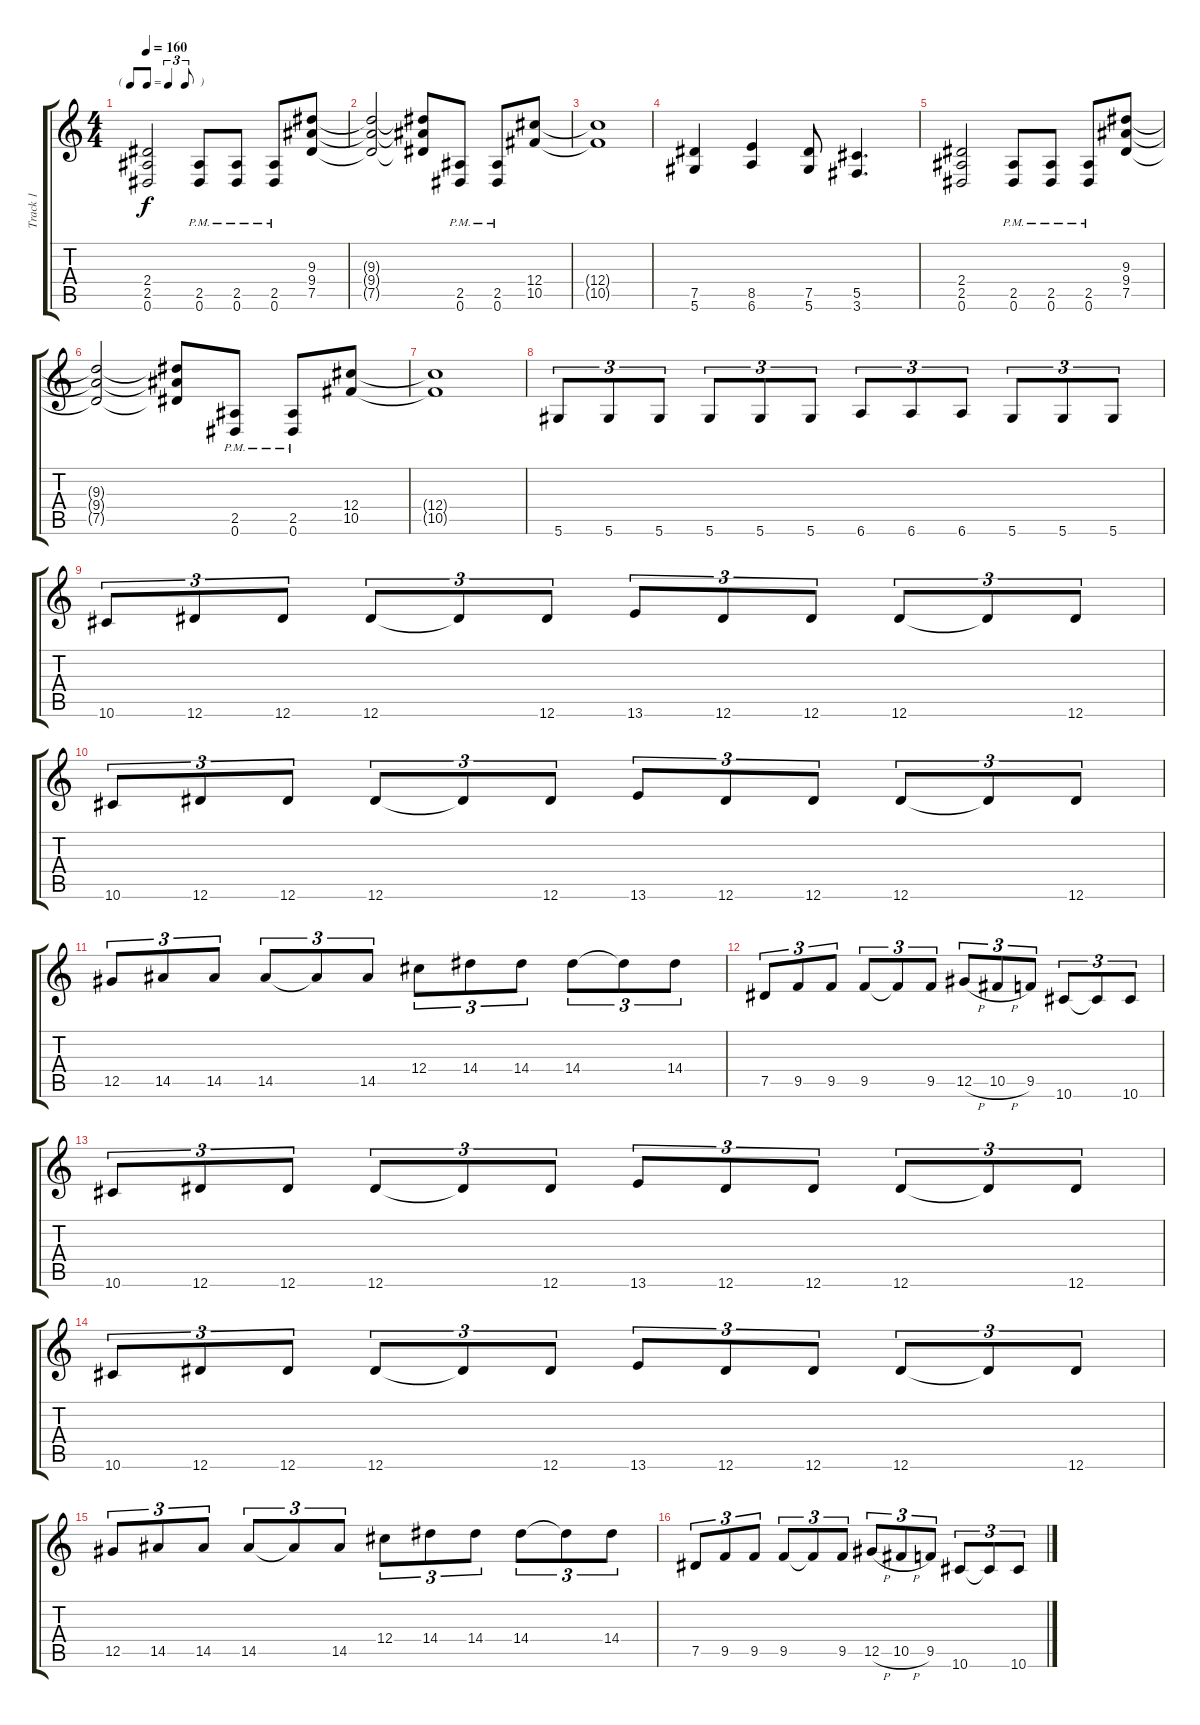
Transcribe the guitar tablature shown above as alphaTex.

\track ("Track 1" "Track 1") {instrument distortionguitar}
\staff {score tabs}
\tuning (Eb4 Bb3 Gb3 Db3 Ab2 Eb2) {hide}
\ts (4 4)
\tf triplet8th
\tempo 160
\clef g2
\ks c
(2.4 2.5 0.6).2{dy f} (2.5{pm} 0.6{pm}).8 (2.5{pm} 0.6{pm}).8 (2.5{pm} 0.6{pm}).8 (9.3 9.4 7.5).8 |
(9.3{t} 9.4{t} 7.5{t}).2 (9.3{t} 9.4{t} 7.5{t}).8 (2.5{pm} 0.6{pm}).8 (2.5{pm} 0.6{pm}).8 (12.4 10.5).8 |
(12.4{t} 10.5{t}).1 |
(7.5 5.6).4 (8.5 6.6).4 (7.5 5.6).8 (5.5 3.6).4{d} |
(2.4 2.5 0.6).2 (2.5{pm} 0.6{pm}).8 (2.5{pm} 0.6{pm}).8 (2.5{pm} 0.6{pm}).8 (9.3 9.4 7.5).8 |
(9.3{t} 9.4{t} 7.5{t}).2 (9.3{t} 9.4{t} 7.5{t}).8 (2.5{pm} 0.6{pm}).8 (2.5{pm} 0.6{pm}).8 (12.4 10.5).8 |
(12.4{t} 10.5{t}).1 |
5.6.8{tu (3 2)} 5.6.8{tu (3 2)} 5.6.8{tu (3 2)} 5.6.8{tu (3 2)} 5.6.8{tu (3 2)} 5.6.8{tu (3 2)} 6.6.8{tu (3 2)} 6.6.8{tu (3 2)} 6.6.8{tu (3 2)} 5.6.8{tu (3 2)} 5.6.8{tu (3 2)} 5.6.8{tu (3 2)} |
10.6.8{tu (3 2)} 12.6.8{tu (3 2)} 12.6.8{tu (3 2)} 12.6.8{tu (3 2)} 12.6{t}.8{tu (3 2)} 12.6.8{tu (3 2)} 13.6.8{tu (3 2)} 12.6.8{tu (3 2)} 12.6.8{tu (3 2)} 12.6.8{tu (3 2)} 12.6{t}.8{tu (3 2)} 12.6.8{tu (3 2)} |
10.6.8{tu (3 2)} 12.6.8{tu (3 2)} 12.6.8{tu (3 2)} 12.6.8{tu (3 2)} 12.6{t}.8{tu (3 2)} 12.6.8{tu (3 2)} 13.6.8{tu (3 2)} 12.6.8{tu (3 2)} 12.6.8{tu (3 2)} 12.6.8{tu (3 2)} 12.6{t}.8{tu (3 2)} 12.6.8{tu (3 2)} |
12.5.8{tu (3 2)} 14.5.8{tu (3 2)} 14.5.8{tu (3 2)} 14.5.8{tu (3 2)} 14.5{t}.8{tu (3 2)} 14.5.8{tu (3 2)} 12.4.8{tu (3 2)} 14.4.8{tu (3 2)} 14.4.8{tu (3 2)} 14.4.8{tu (3 2)} 14.4{t}.8{tu (3 2)} 14.4.8{tu (3 2)} |
7.5.8{tu (3 2)} 9.5.8{tu (3 2)} 9.5.8{tu (3 2)} 9.5.8{tu (3 2)} 9.5{t}.8{tu (3 2)} 9.5.8{tu (3 2)} 12.5{h}.8{tu (3 2)} 10.5{h}.8{tu (3 2)} 9.5.8{tu (3 2)} 10.6.8{tu (3 2)} 10.6{t}.8{tu (3 2)} 10.6.8{tu (3 2)} |
10.6.8{tu (3 2)} 12.6.8{tu (3 2)} 12.6.8{tu (3 2)} 12.6.8{tu (3 2)} 12.6{t}.8{tu (3 2)} 12.6.8{tu (3 2)} 13.6.8{tu (3 2)} 12.6.8{tu (3 2)} 12.6.8{tu (3 2)} 12.6.8{tu (3 2)} 12.6{t}.8{tu (3 2)} 12.6.8{tu (3 2)} |
10.6.8{tu (3 2)} 12.6.8{tu (3 2)} 12.6.8{tu (3 2)} 12.6.8{tu (3 2)} 12.6{t}.8{tu (3 2)} 12.6.8{tu (3 2)} 13.6.8{tu (3 2)} 12.6.8{tu (3 2)} 12.6.8{tu (3 2)} 12.6.8{tu (3 2)} 12.6{t}.8{tu (3 2)} 12.6.8{tu (3 2)} |
12.5.8{tu (3 2)} 14.5.8{tu (3 2)} 14.5.8{tu (3 2)} 14.5.8{tu (3 2)} 14.5{t}.8{tu (3 2)} 14.5.8{tu (3 2)} 12.4.8{tu (3 2)} 14.4.8{tu (3 2)} 14.4.8{tu (3 2)} 14.4.8{tu (3 2)} 14.4{t}.8{tu (3 2)} 14.4.8{tu (3 2)} |
7.5.8{tu (3 2)} 9.5.8{tu (3 2)} 9.5.8{tu (3 2)} 9.5.8{tu (3 2)} 9.5{t}.8{tu (3 2)} 9.5.8{tu (3 2)} 12.5{h}.8{tu (3 2)} 10.5{h}.8{tu (3 2)} 9.5.8{tu (3 2)} 10.6.8{tu (3 2)} 10.6{t}.8{tu (3 2)} 10.6.8{tu (3 2)}
